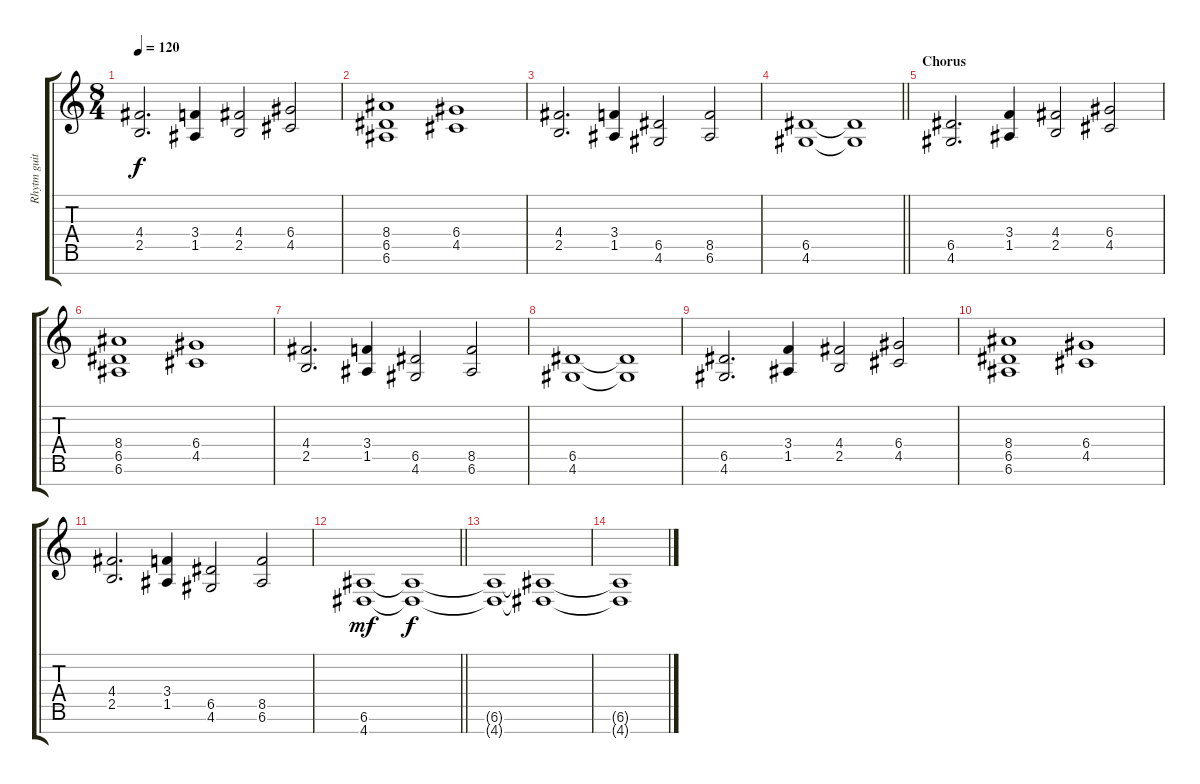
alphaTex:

\track ("Rhytm guitar" "Rhytm guit") {instrument distortionguitar}
\staff {score tabs}
\tuning (E4 B3 G3 D3 A2 E2 B1) {hide}
\ts (8 4)
\tempo 120
\clef g2
\ks c
(4.4 2.5).2{d dy f} (3.4 1.5).4 (4.4 2.5).2 (6.4 4.5).2 |
(8.4 6.5 6.6).1 (6.4 4.5).1 |
(4.4 2.5).2{d} (3.4 1.5).4 (6.5 4.6).2 (8.5 6.6).2 |
\barLineRight lightlight
(6.5 4.6).1 (6.5{t} 4.6{t}).1 |
\section ("" "Chorus")
(6.5 4.6).2{d} (3.4 1.5).4 (4.4 2.5).2 (6.4 4.5).2 |
(8.4 6.5 6.6).1 (6.4 4.5).1 |
(4.4 2.5).2{d} (3.4 1.5).4 (6.5 4.6).2 (8.5 6.6).2 |
(6.5 4.6).1 (6.5{t} 4.6{t}).1 |
(6.5 4.6).2{d} (3.4 1.5).4 (4.4 2.5).2 (6.4 4.5).2 |
(8.4 6.5 6.6).1 (6.4 4.5).1 |
(4.4 2.5).2{d} (3.4 1.5).4 (6.5 4.6).2 (8.5 6.6).2 |
\barLineRight lightlight
(6.6 4.7).1{dy mf} (6.6{t} 4.7{t}).1{dy f} |
(6.6{t} 4.7{t}).1 (6.6{t} 4.7{t}).1 |
(6.6{t} 4.7{t}).1
